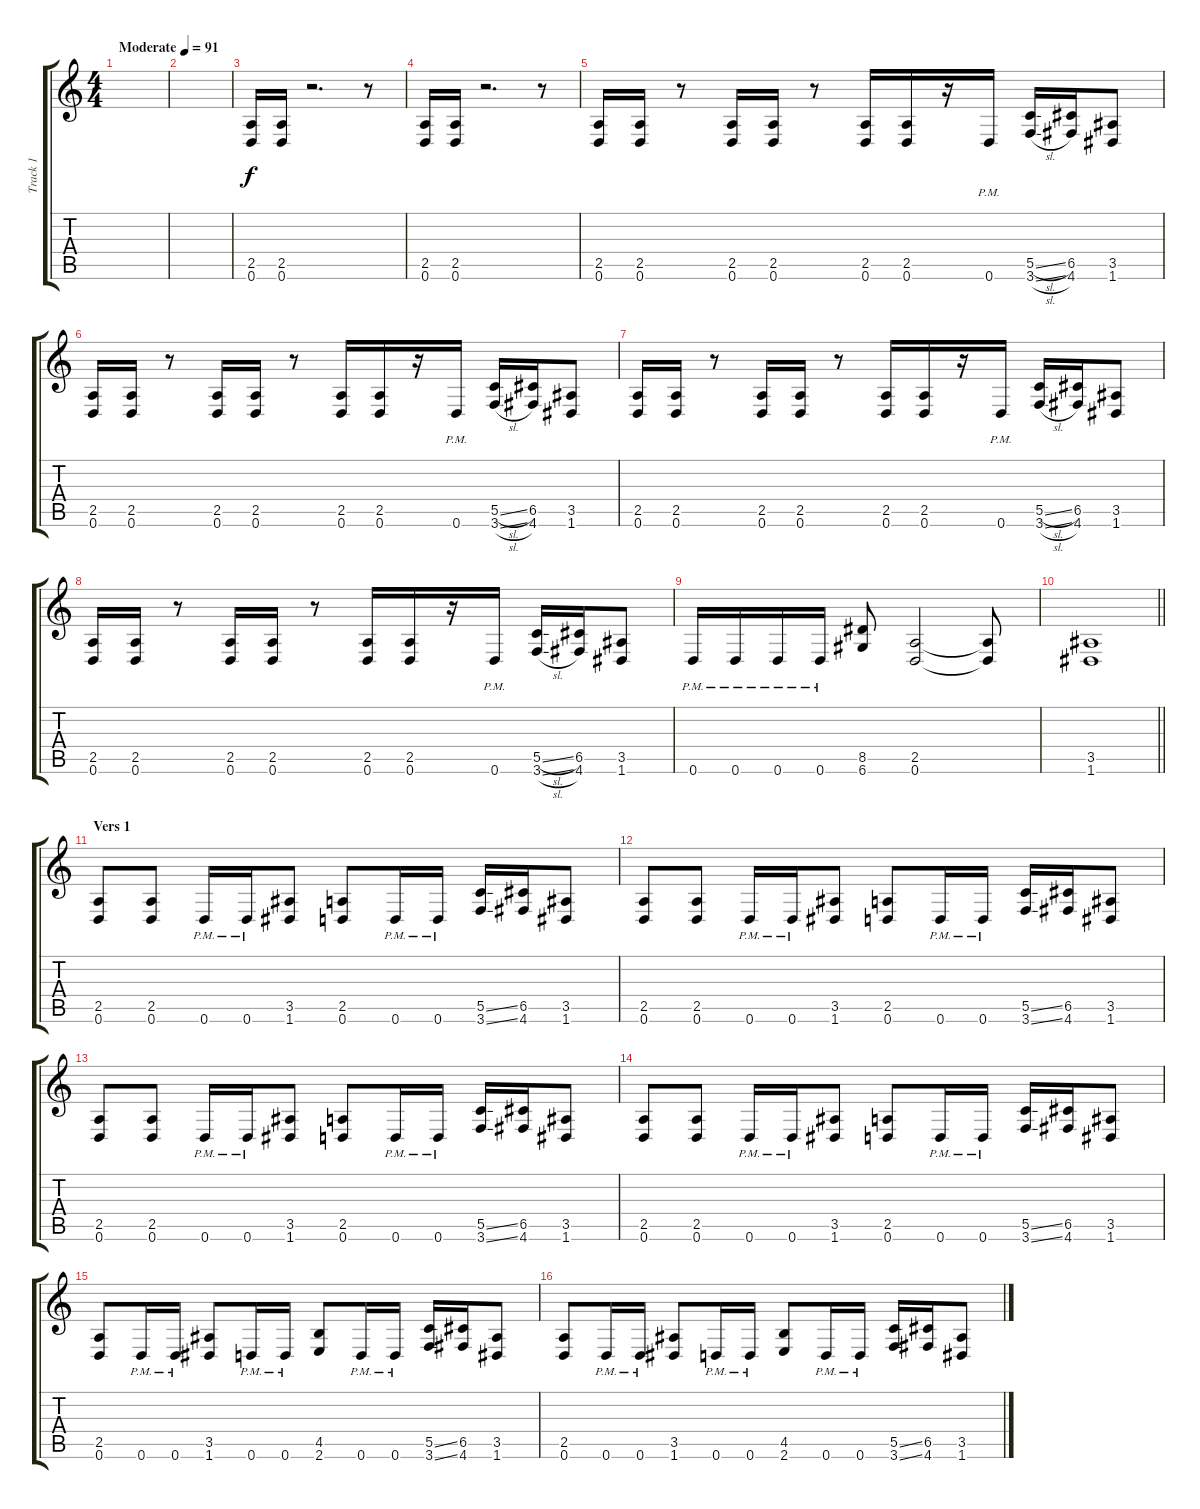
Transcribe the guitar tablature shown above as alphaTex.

\track ("Track 1" "Track 1") {instrument distortionguitar}
\staff {score tabs}
\tuning (D4 A3 F3 C3 G2 D2) {hide}
\ts (4 4)
\tempo (91 "Moderate")
\clef g2
\ks c
|
|
(2.5 0.6).16 (2.5 0.6).16 r.2{d} r.8 |
(2.5 0.6).16 (2.5 0.6).16 r.2{d} r.8 |
(2.5 0.6).16 (2.5 0.6).16 r.8 (2.5 0.6).16 (2.5 0.6).16 r.8 (2.5 0.6).16 (2.5 0.6).16 r.16 0.6{pm}.16 (5.5{sl} 3.6{sl}).16 (6.5 4.6).16 (3.5 1.6).8 |
(2.5 0.6).16 (2.5 0.6).16 r.8 (2.5 0.6).16 (2.5 0.6).16 r.8 (2.5 0.6).16 (2.5 0.6).16 r.16 0.6{pm}.16 (5.5{sl} 3.6{sl}).16 (6.5 4.6).16 (3.5 1.6).8 |
(2.5 0.6).16 (2.5 0.6).16 r.8 (2.5 0.6).16 (2.5 0.6).16 r.8 (2.5 0.6).16 (2.5 0.6).16 r.16 0.6{pm}.16 (5.5{sl} 3.6{sl}).16 (6.5 4.6).16 (3.5 1.6).8 |
(2.5 0.6).16 (2.5 0.6).16 r.8 (2.5 0.6).16 (2.5 0.6).16 r.8 (2.5 0.6).16 (2.5 0.6).16 r.16 0.6{pm}.16 (5.5{sl} 3.6{sl}).16 (6.5 4.6).16 (3.5 1.6).8 |
0.6{pm}.16 0.6{pm}.16 0.6{pm}.16 0.6{pm}.16 (8.5 6.6).8 (2.5 0.6).2 (2.5{t} 0.6{t}).8 |
\barLineRight lightlight
(3.5 1.6).1 |
\section ("" "Vers 1")
(2.5 0.6).8 (2.5 0.6).8 0.6{pm}.16 0.6{pm}.16 (3.5 1.6).8 (2.5 0.6).8 0.6{pm}.16 0.6{pm}.16 (5.5{ss} 3.6{ss}).16 (6.5 4.6).16 (3.5 1.6).8 |
(2.5 0.6).8 (2.5 0.6).8 0.6{pm}.16 0.6{pm}.16 (3.5 1.6).8 (2.5 0.6).8 0.6{pm}.16 0.6{pm}.16 (5.5{ss} 3.6{ss}).16 (6.5 4.6).16 (3.5 1.6).8 |
(2.5 0.6).8 (2.5 0.6).8 0.6{pm}.16 0.6{pm}.16 (3.5 1.6).8 (2.5 0.6).8 0.6{pm}.16 0.6{pm}.16 (5.5{ss} 3.6{ss}).16 (6.5 4.6).16 (3.5 1.6).8 |
(2.5 0.6).8 (2.5 0.6).8 0.6{pm}.16 0.6{pm}.16 (3.5 1.6).8 (2.5 0.6).8 0.6{pm}.16 0.6{pm}.16 (5.5{ss} 3.6{ss}).16 (6.5 4.6).16 (3.5 1.6).8 |
(2.5 0.6).8 0.6{pm}.16 0.6{pm}.16 (3.5 1.6).8 0.6{pm}.16 0.6{pm}.16 (4.5 2.6).8 0.6{pm}.16 0.6{pm}.16 (5.5{ss} 3.6{ss}).16 (6.5 4.6).16 (3.5 1.6).8 |
(2.5 0.6).8 0.6{pm}.16 0.6{pm}.16 (3.5 1.6).8 0.6{pm}.16 0.6{pm}.16 (4.5 2.6).8 0.6{pm}.16 0.6{pm}.16 (5.5{ss} 3.6{ss}).16 (6.5 4.6).16 (3.5 1.6).8
